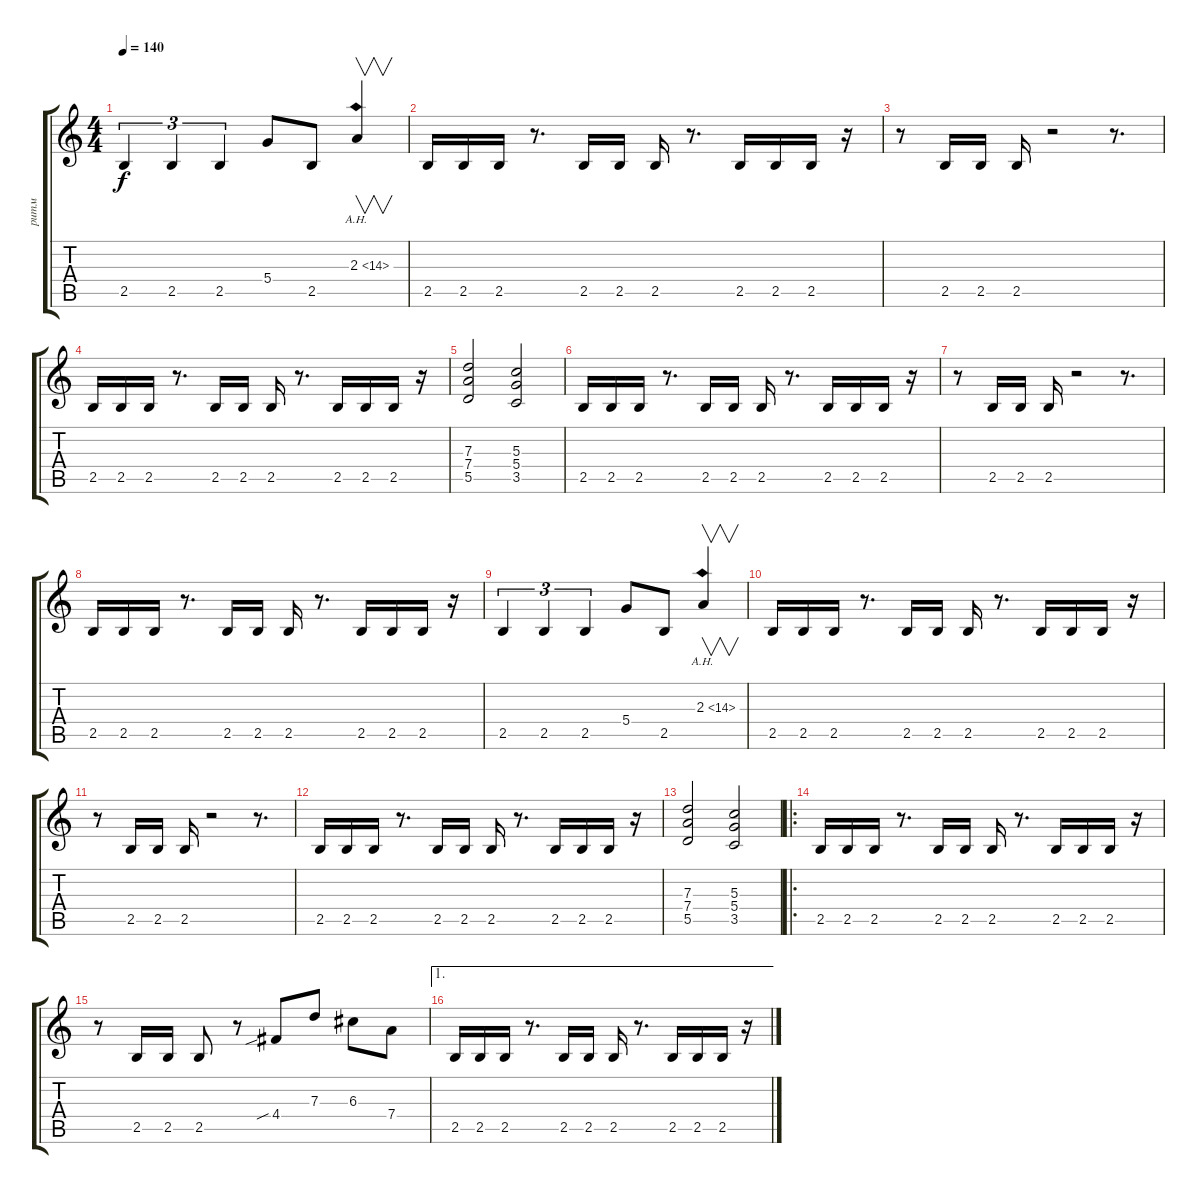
\track ("ритм" "ритм") {instrument distortionguitar}
\staff {score tabs}
\tuning (E4 B3 G3 D3 A2 E2) {hide}
\ts (4 4)
\tempo 140
\clef g2
\ks c
2.5.4{tu (3 2) dy f} 2.5.4{tu (3 2)} 2.5.4{tu (3 2)} 5.4.8 2.5.8 2.3{ah 12}.4{v} |
2.5.16 2.5.16 2.5.16 r.8{d} 2.5.16 2.5.16 2.5.16 r.8{d} 2.5.16 2.5.16 2.5.16 r.16 |
r.8 2.5.16 2.5.16 2.5.16 r.2 r.8{d} |
2.5.16 2.5.16 2.5.16 r.8{d} 2.5.16 2.5.16 2.5.16 r.8{d} 2.5.16 2.5.16 2.5.16 r.16 |
(7.3 7.4 5.5).2 (5.3 5.4 3.5).2 |
2.5.16 2.5.16 2.5.16 r.8{d} 2.5.16 2.5.16 2.5.16 r.8{d} 2.5.16 2.5.16 2.5.16 r.16 |
r.8 2.5.16 2.5.16 2.5.16 r.2 r.8{d} |
2.5.16 2.5.16 2.5.16 r.8{d} 2.5.16 2.5.16 2.5.16 r.8{d} 2.5.16 2.5.16 2.5.16 r.16 |
2.5.4{tu (3 2)} 2.5.4{tu (3 2)} 2.5.4{tu (3 2)} 5.4.8 2.5.8 2.3{ah 12}.4{v} |
2.5.16 2.5.16 2.5.16 r.8{d} 2.5.16 2.5.16 2.5.16 r.8{d} 2.5.16 2.5.16 2.5.16 r.16 |
r.8 2.5.16 2.5.16 2.5.16 r.2 r.8{d} |
2.5.16 2.5.16 2.5.16 r.8{d} 2.5.16 2.5.16 2.5.16 r.8{d} 2.5.16 2.5.16 2.5.16 r.16 |
(7.3 7.4 5.5).2 (5.3 5.4 3.5).2 |
\ro
2.5.16 2.5.16 2.5.16 r.8{d} 2.5.16 2.5.16 2.5.16 r.8{d} 2.5.16 2.5.16 2.5.16 r.16 |
r.8 2.5.16 2.5.16 2.5.8 r.8 4.4{sib}.8 7.3.8 6.3.8 7.4.8 |
\ae 1
2.5.16 2.5.16 2.5.16 r.8{d} 2.5.16 2.5.16 2.5.16 r.8{d} 2.5.16 2.5.16 2.5.16 r.16
